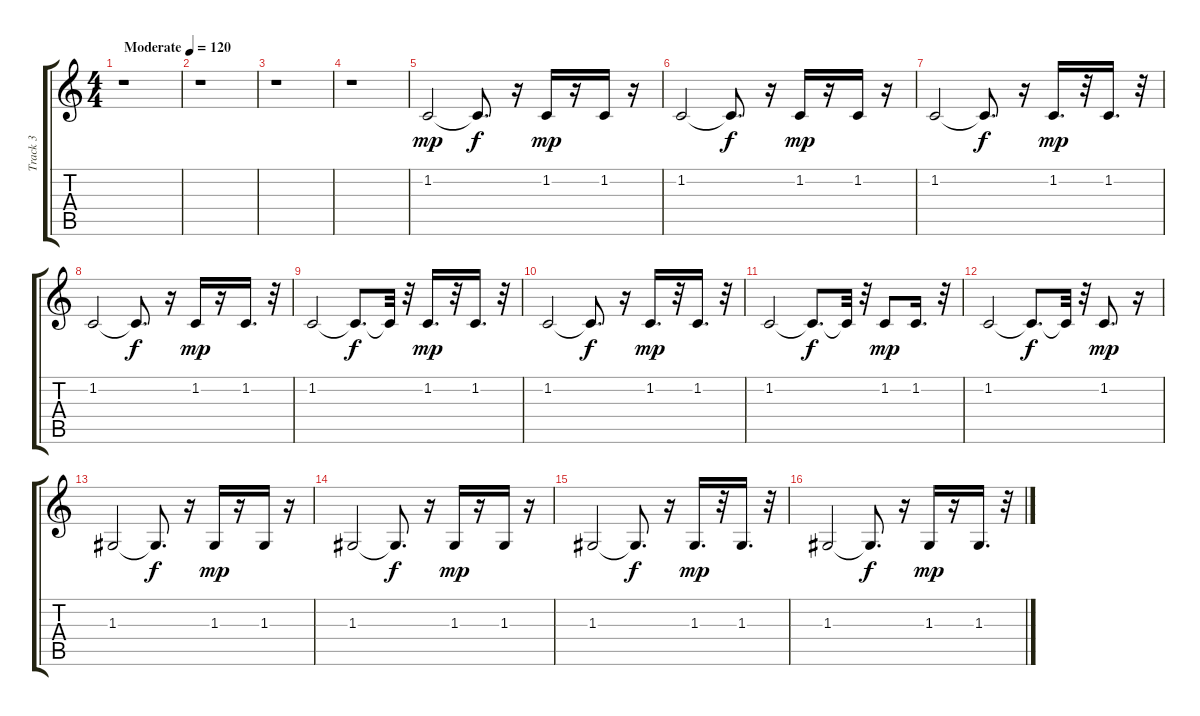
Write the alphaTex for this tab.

\track ("Track 3" "Track 3") {instrument lead1square}
\staff {score tabs}
\tuning (E4 B3 G3 D3 A2 E2) {hide}
\ts (4 4)
\tempo (120 "Moderate")
\clef g2
\ks c
r.1{dy mp instrument lead1square} |
r.1 |
r.1 |
r.1 |
1.2.2 1.2{t}.8{d dy f} r.16 1.2.16{dy mp} r.16 1.2.16 r.16 |
1.2.2 1.2{t}.8{d dy f} r.16 1.2.16{dy mp} r.16 1.2.16 r.16 |
1.2.2 1.2{t}.8{d dy f} r.16 1.2.16{d dy mp} r.32 1.2.16{d} r.32 |
1.2.2 1.2{t}.8{d dy f} r.16 1.2.16{dy mp} r.16 1.2.16{d} r.32 |
1.2.2 1.2{t}.8{d dy f} 1.2{t}.32 r.32 1.2.16{d dy mp} r.32 1.2.16{d} r.32 |
1.2.2 1.2{t}.8{d dy f} r.16 1.2.16{d dy mp} r.32 1.2.16{d} r.32 |
1.2.2 1.2{t}.8{d dy f} 1.2{t}.32 r.32 1.2.8{dy mp} 1.2.16{d} r.32 |
1.2.2 1.2{t}.8{d dy f} 1.2{t}.32 r.32 1.2.8{d dy mp} r.16 |
1.3.2 1.3{t}.8{d dy f} r.16 1.3.16{dy mp} r.16 1.3.16 r.16 |
1.3.2 1.3{t}.8{d dy f} r.16 1.3.16{dy mp} r.16 1.3.16 r.16 |
1.3.2 1.3{t}.8{d dy f} r.16 1.3.16{d dy mp} r.32 1.3.16{d} r.32 |
1.3.2 1.3{t}.8{d dy f} r.16 1.3.16{dy mp} r.16 1.3.16{d} r.32
